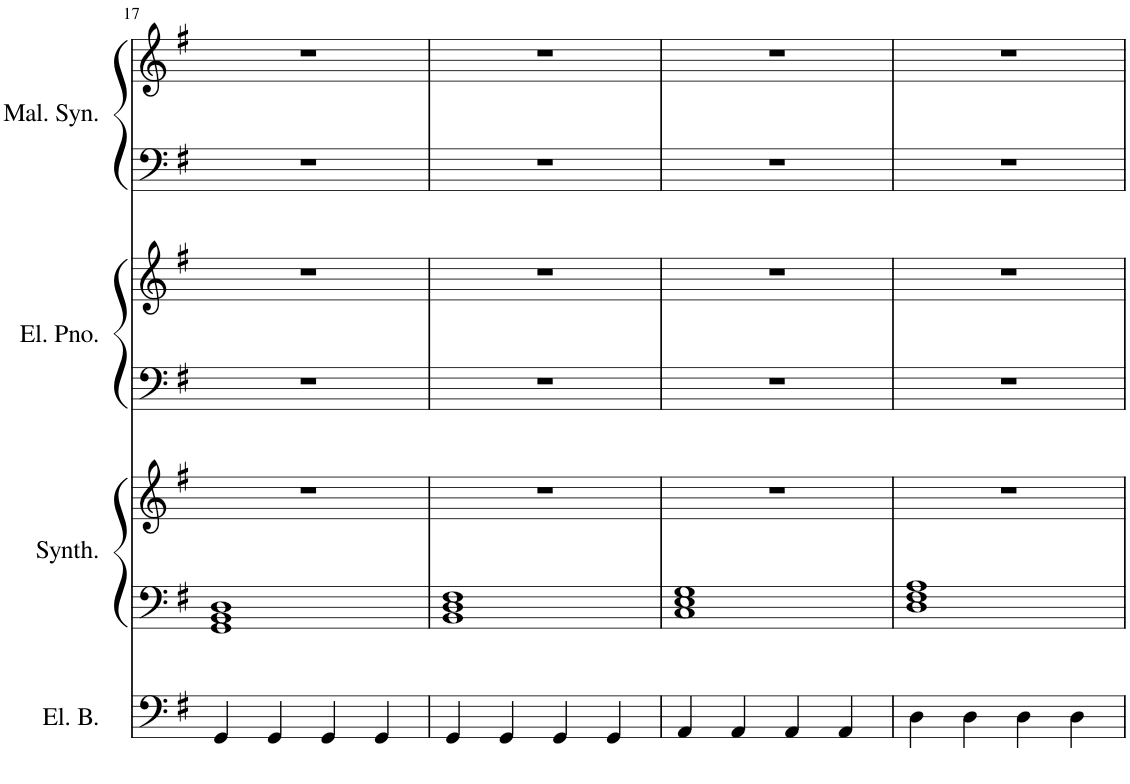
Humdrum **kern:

**kern	**kern	**kern	**kern	**kern	**kern	**kern
*part4	*part3	*part3	*part2	*part2	*part1	*part1
*staff7	*staff6	*staff5	*staff4	*staff3	*staff2	*staff1
*I"エレキベース	*I"メタリック シンセサイザー	*	*I"エレクトリックピアノ	*	*I"マレット シンセサイザー	*
!!LO:PB:g=z
*clefF4	*clefF4	*clefG2	*clefF4	*clefG2	*clefF4	*clefG2
*Trd7c12	*	*	*	*	*	*
*k[f#]	*k[f#]	*k[f#]	*k[f#]	*k[f#]	*k[f#]	*k[f#]
*M4/4	*M4/4	*M4/4	*M4/4	*M4/4	*M4/4	*M4/4
=17	=17	=17	=17	=17	=17	=17
4GG/	1GG 1BB 1D	1r	1r	1r	1r	1r
4GG/	.	.	.	.	.	.
4GG/	.	.	.	.	.	.
4GG/	.	.	.	.	.	.
=18	=18	=18	=18	=18	=18	=18
4GG/	1BB 1D 1F#	1r	1r	1r	1r	1r
4GG/	.	.	.	.	.	.
4GG/	.	.	.	.	.	.
4GG/	.	.	.	.	.	.
=19	=19	=19	=19	=19	=19	=19
4AA/	1C 1E 1G	1r	1r	1r	1r	1r
4AA/	.	.	.	.	.	.
4AA/	.	.	.	.	.	.
4AA/	.	.	.	.	.	.
=20	=20	=20	=20	=20	=20	=20
4D\	1D 1F# 1A	1r	1r	1r	1r	1r
4D\	.	.	.	.	.	.
4D\	.	.	.	.	.	.
4D\	.	.	.	.	.	.
=	=	=	=	=	=	=
*-	*-	*-	*-	*-	*-	*-
